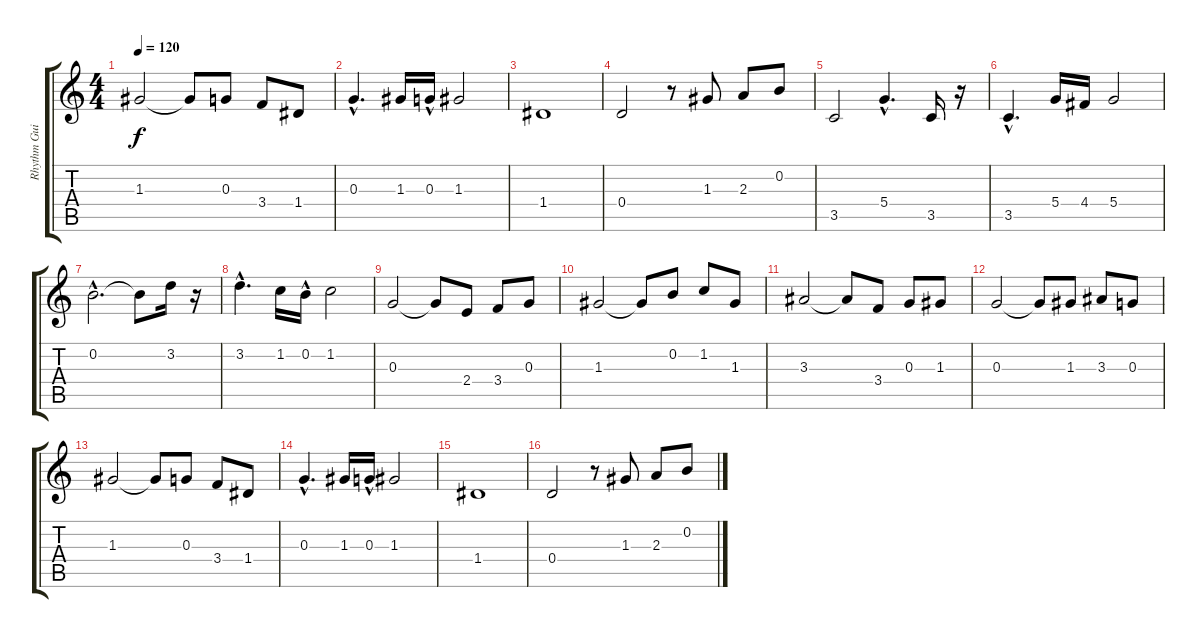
\track ("Rhythm Guitar" "Rhythm Gui") {instrument overdrivenguitar}
\staff {score tabs}
\tuning (E4 B3 G3 D3 A2 E2) {hide}
\ts (4 4)
\tempo 120
\clef g2
\ks c
1.3.2{dy f} 1.3{t}.8 0.3.8 3.4.8 1.4.8 |
0.3{hac}.4{d} 1.3.16 0.3{hac}.16 1.3.2 |
1.4.1 |
0.4.2 r.8 1.3.8 2.3.8 0.2.8 |
\section ("" "")
3.5.2 5.4{hac}.4{d} 3.5.16 r.16 |
3.5{hac}.4{d} 5.4.16 4.4.16 5.4.2 |
0.2{hac}.2{d} 0.2{t}.8 3.2.16 r.16 |
3.2{hac}.4{d} 1.2.16 0.2{hac}.16 1.2.2 |
0.3.2 0.3{t}.8 2.4.8 3.4.8 0.3.8 |
1.3.2 1.3{t}.8 0.2.8 1.2.8 1.3.8 |
3.3.2 3.3{t}.8 3.4.8 0.3.8 1.3.8 |
0.3.2 0.3{t}.8 1.3.8 3.3.8 0.3.8 |
1.3.2 1.3{t}.8 0.3.8 3.4.8 1.4.8 |
0.3{hac}.4{d} 1.3.16 0.3{hac}.16 1.3.2 |
1.4.1 |
0.4.2 r.8 1.3.8 2.3.8 0.2.8
